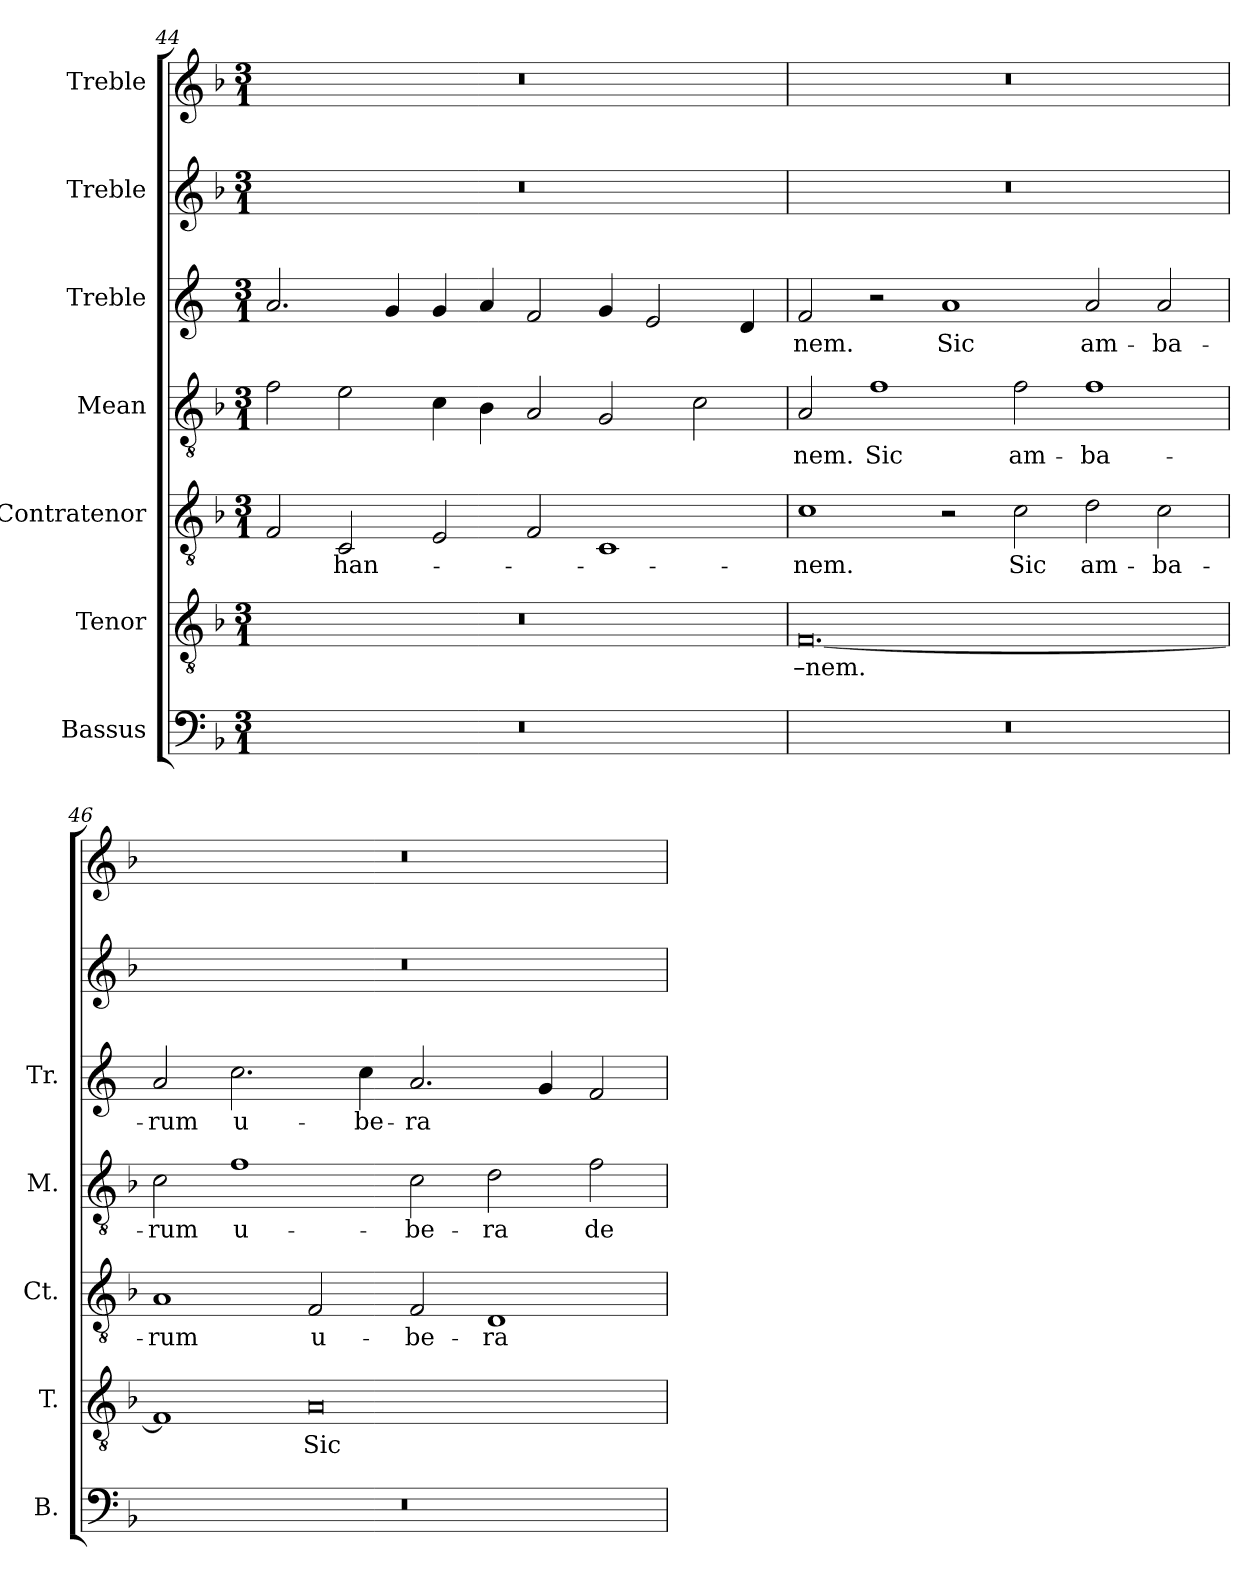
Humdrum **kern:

**kern	**kern	**text	**kern	**text	**kern	**text	**kern	**text	**kern	**kern
*part7	*part6	*part6	*part5	*part5	*part4	*part4	*part3	*part3	*part2	*part1
*staff7	*staff6	*staff6	*staff5	*staff5	*staff4	*staff4	*staff3	*staff3	*staff2	*staff1
*I"Bassus	*I"Tenor	*	*I"Contratenor	*	*I"Mean	*	*I"Treble	*	*I"Treble	*I"Treble
*I'B.	*I'T.	*	*I'Ct.	*	*I'M.	*	*I'Tr.	*	*	*
*clefF4	*clefGv2	*	*clefGv2	*	*clefGv2	*	*clefG2	*	*clefG2	*clefG2
*	*ITrd7c12	*	*ITrd7c12	*	*ITrd7c12	*	*	*	*	*
*k[b-]	*k[b-]	*	*k[b-]	*	*k[b-]	*	*k[]	*	*k[b-]	*k[b-]
*F:	*F:	*	*F:	*	*F:	*	*	*	*F:	*F:
*M3/1	*M3/1	*	*M3/1	*	*M3/1	*	*M3/1	*	*M3/1	*M3/1
=44	=44	=44	=44	=44	=44	=44	=44	=44	=44	=44
!LO:N:vis=1	!LO:N:vis=1	!	!	!	!	!	!	!	!LO:N:vis=1	!LO:N:vis=1
0.r	0.r	.	2FFi/	.	2Fi\	.	2.ai/	.	0.r	0.r
!	!	!	!	!LO:LY:b:color=#000000	!	!	!	!	!	!
.	.	.	2CCi/	-han-	2Ei\	.	.	.	.	.
.	.	.	.	.	.	.	4gi/	.	.	.
.	.	.	2EEi/	.	4Ci\	.	4gi/	.	.	.
.	.	.	.	.	4BB-i\	.	4ai/	.	.	.
.	.	.	2FFi/	.	2AAi/	.	2fi/	.	.	.
.	.	.	1CCi	.	2GGi/	.	4gi/	.	.	.
.	.	.	.	.	.	.	2ei/	.	.	.
.	.	.	.	.	2Ci\	.	.	.	.	.
.	.	.	.	.	.	.	4di/	.	.	.
=45`	=45`	=45`	=45`	=45`	=45`	=45`	=45`	=45`	=45`	=45`
!LO:N:vis=1	!	!	!	!	!	!	!	!	!	!
!	!	!LO:LY:b:color=#000000	!	!	!	!	!	!	!	!
!	!	!	!	!LO:LY:b:color=#000000	!	!	!	!	!	!
!	!	!	!	!	!	!LO:LY:b:color=#000000	!	!	!	!
!	!	!	!	!	!	!	!	!LO:LY:b:color=#000000	!LO:N:vis=1	!LO:N:vis=1
0.r	[<0.FFi	–nem.	1Ci	-nem.	2AAi/	-nem.	2fi/	-nem.	0.r	0.r
!	!	!	!	!	!	!LO:LY:b:color=#000000	!	!	!	!
.	.	.	.	.	1Fi	Sic	2r	.	.	.
!	!	!	!	!	!	!	!	!LO:LY:b:color=#000000	!	!
.	.	.	2r	.	.	.	1ai	Sic	.	.
!	!	!	!	!LO:LY:b:color=#000000	!	!	!	!	!	!
!	!	!	!	!	!	!LO:LY:b:color=#000000	!	!	!	!
.	.	.	2Ci\	Sic	2Fi\	am-	.	.	.	.
!	!	!	!	!LO:LY:b:color=#000000	!	!	!	!	!	!
!	!	!	!	!	!	!LO:LY:b:color=#000000	!	!	!	!
!	!	!	!	!	!	!	!	!LO:LY:b:color=#000000	!	!
.	.	.	2Di\	am-	1Fi	-ba-	2ai/	am-	.	.
!	!	!	!	!LO:LY:b:color=#000000	!	!	!	!	!	!
!	!	!	!	!	!	!	!	!LO:LY:b:color=#000000	!	!
.	.	.	2Ci\	-ba-	.	.	2ai/	-ba-	.	.
!!LO:PB:g=z
=46`	=46`	=46`	=46`	=46`	=46`	=46`	=46`	=46`	=46`	=46`
!LO:N:vis=1	!	!	!	!	!	!	!	!	!	!
!	!	!	!	!LO:LY:b:color=#000000	!	!	!	!	!	!
!	!	!	!	!	!	!LO:LY:b:color=#000000	!	!	!	!
!	!	!	!	!	!	!	!	!LO:LY:b:color=#000000	!LO:N:vis=1	!LO:N:vis=1
0.r	1FFi]	.	1AAi	-rum	2Ci\	-rum	2ai/	-rum	0.r	0.r
!	!	!	!	!	!	!LO:LY:b:color=#000000	!	!	!	!
!	!	!	!	!	!	!	!	!LO:LY:b:color=#000000	!	!
.	.	.	.	.	1Fi	u-	2.cci\	u-	.	.
!	!	!LO:LY:b:color=#000000	!	!	!	!	!	!	!	!
!	!	!	!	!LO:LY:b:color=#000000	!	!	!	!	!	!
.	0AAi	Sic	2FFi/	u-	.	.	.	.	.	.
!	!	!	!	!	!	!	!	!LO:LY:b:color=#000000	!	!
.	.	.	.	.	.	.	4cci\	-be-	.	.
!	!	!	!	!LO:LY:b:color=#000000	!	!	!	!	!	!
!	!	!	!	!	!	!LO:LY:b:color=#000000	!	!	!	!
!	!	!	!	!	!	!	!	!LO:LY:b:color=#000000	!	!
.	.	.	2FFi/	-be-	2Ci\	-be-	2.ai/	-ra	.	.
!	!	!	!	!LO:LY:b:color=#000000	!	!	!	!	!	!
!	!	!	!	!	!	!LO:LY:b:color=#000000	!	!	!	!
.	.	.	1DDi	-ra	2Di\	-ra	.	.	.	.
.	.	.	.	.	.	.	4gi/	.	.	.
!	!	!	!	!	!	!LO:LY:b:color=#000000	!	!	!	!
.	.	.	.	.	2Fi\	de	2fi/	.	.	.
=`	=`	=`	=`	=`	=`	=`	=`	=`	=`	=`
*-	*-	*-	*-	*-	*-	*-	*-	*-	*-	*-
